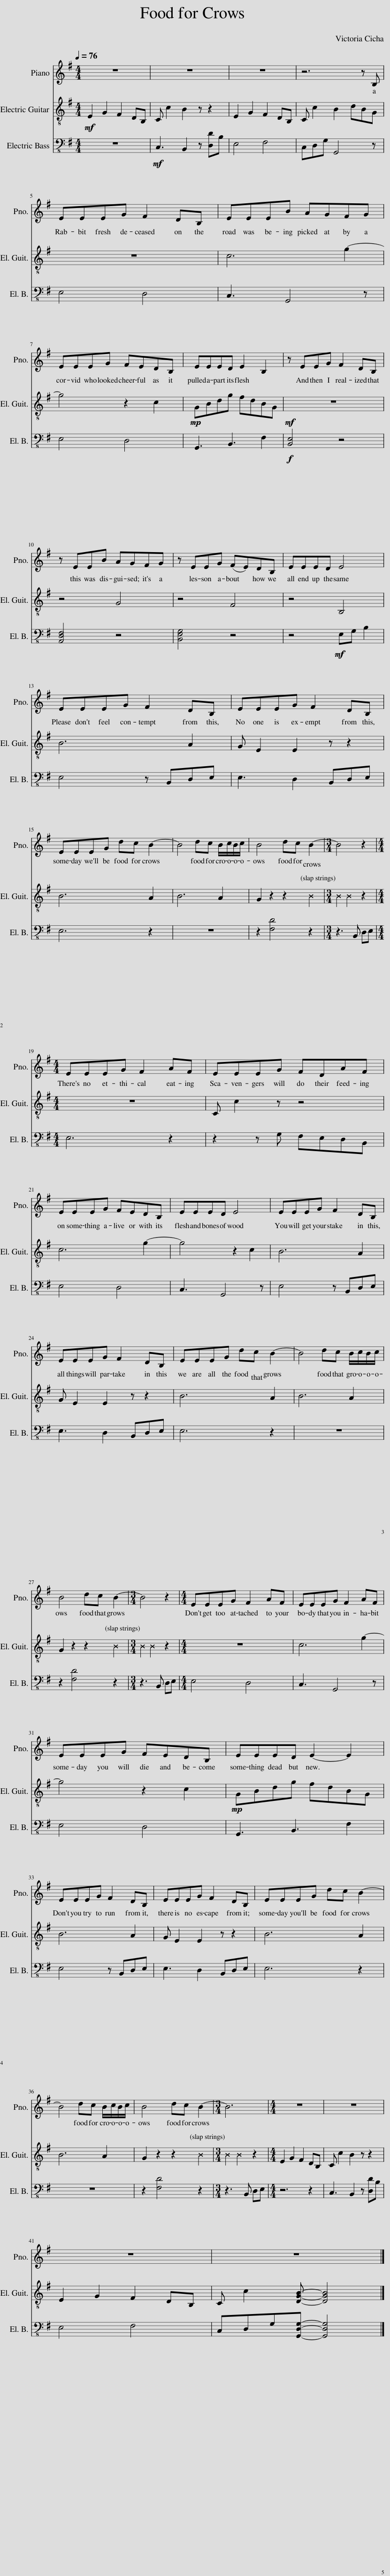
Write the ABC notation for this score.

X:1
%%score 1 2 3
L:1/8
Q:1/4=76
M:4/4
I:linebreak $
K:G
V:1 treble
V:2 treble-8
V:3 bass-8
V:1
 z8 | z8 | z8 | z6 z B, |$ EEEG F2 DB, | %5
 EEEB AGFG |$ EEEG FEDB, | EEED E2 B,2 | z EEG F2 DB, |$ z EEB AGFG | %10
 z EEG (FE)DB, | EEED E4 |$ EEEG F2 DB, | EEEG F2 DB, |$ EEEG dc B2- | %15
 B4 dc B/c/B/c/ | B4 dc B2- |[M:3/4] B4 z2 |$[M:4/4] EEEG F2 AF | EEEG FDAF |$ %20
 EEEG FEDB, | EEED E4 | EEEG F2 DB, |$ EEEG F2 DB, | EEEG dc B2- | %25
 B4 dc B/c/B/c/ |$ B4 dc B2- |[M:3/4] B4 z2 |[M:4/4] EEEG F2 AF | EEEG F2 AF |$ %30
 EEEG FEDB, | EEED E2- E2 |$ EEEG F2 DB, | EEEG F2 DB, | EEEG dc B2- |$ %35
 B4 dc B/c/B/c/ | B4 dc B2- |[M:3/4] B6 |[M:4/4] z8 | z8 |$ %40
 z8 | z8 |] %42
V:2
!mf! E2 G2 F2 DB, | C c2 B2 z z2 | E2 G2 F2 DB, | C c2 B2 dBG |$ z8 | %5
 c6 g2- |$ g4 z2 c2 |!mp! GBdg fdBG |!mf! z8 |$ z4 G4 | %10
 z4 F4 | z4 B,4 |$ B6 A2 | G E2 E2 z z2 |$ B6 A2 | %15
 B6 A2 | G2 z2 z2 B2 |[M:3/4] B2 B2 z2 |$[M:4/4] z8 | C c2 z z4 |$ %20
 c6 g2- | g4 z2 c2 | B6 A2 |$ G E2 E2 z z2 | B6 A2 | %25
 B6 A2 |$ G2 z2 z2 B2 |[M:3/4] B2 B2 z2 |[M:4/4] z8 | c6 g2- |$ %30
 g4 z2 c2 |!mp! GBdg fdBG |$ B6 A2 | G E2 E2 z z2 | B6 A2 |$ %35
 B6 A2 | G2 z2 z2 B2 |[M:3/4] B2 B2 z2 |[M:4/4] E2 G2 F2 DB, | C c2 B2 z z2 |$ %40
 E2 G2 F2 DB, | C c2 [DGB]- [DGB]4 |] %42
V:3
 z8 |!mf! C,3 B,,2 z [D,D]B, | E,4 F,4 | C,D,G, G,,4 z |$ E,4 D,4 | %5
 C,3 G,,4 z |$ E,4 D,4 | G,,3 B,,3 F,2 |!f! [B,,E,]4 z4 |$ [A,,D,F,]4 z4 | %10
 [B,,E,G,]4 z4 | z4!mf! E,G, B,2 |$ E,4 z B,,D,E, | E,3 D,2 B,,D,E, |$ E,6 z2 | %15
 z8 | z2 [F,D]4 z2 |[M:3/4] z3 B,, D,E, |$[M:4/4] E,6 z2 | z2 z G, F,E,D,B,, |$ %20
 E,4 D,4 | C,3 G,,4 z | E,4 z B,,D,E, |$ E,3 D,2 B,,D,E, | E,6 z2 | %25
 z8 |$ z2 [F,D]4 z2 |[M:3/4] z3 B,, D,E, |[M:4/4] E,4 D,4 | C,3 G,,4 z |$ %30
 E,4 D,4 | G,,3 B,,3 F,2 |$ E,4 z B,,D,E, | E,3 D,2 B,,D,E, | E,6 z2 |$ %35
 z8 | z2 [F,D]4 z2 |[M:3/4] z3 B,, D,E, |[M:4/4] z6 z2 | C,3 B,,2 z [D,D]B, |$ %40
 E,4 F,4 | C,D,G,[G,,D,G,]- [G,,D,G,]4 |] %42
